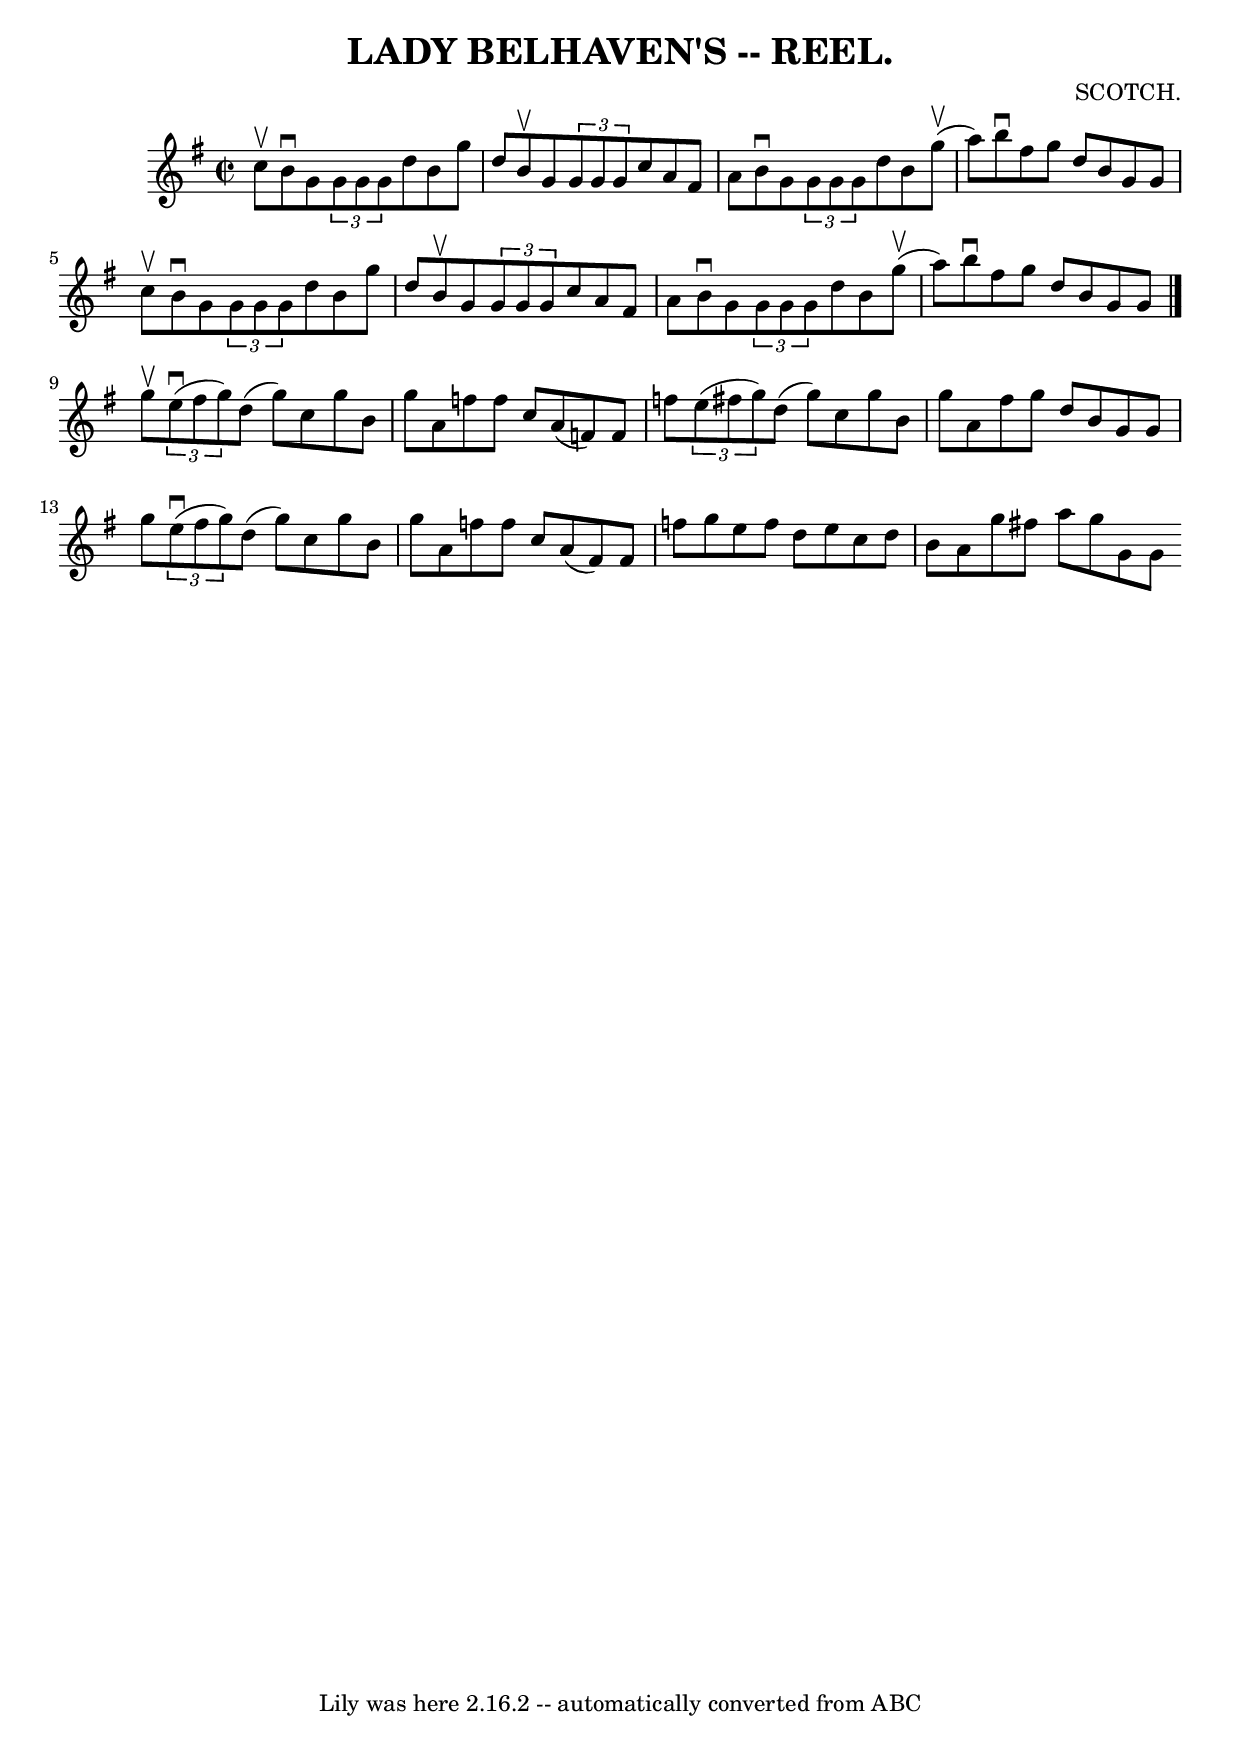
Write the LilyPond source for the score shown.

\version "2.16.2"
\include "Mammoth.ily"
\header {
  %% book = "Coles"
 composer = "SCOTCH."
 crossRefNumber = "12"
 footnotes = ""
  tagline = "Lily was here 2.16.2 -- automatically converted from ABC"
  title = "LADY BELHAVEN'S -- REEL."

}
voicedefault =  {


  \override Staff.TimeSignature #'style = #'C
  \time 2/2 
  \key g \major c''8^\upbow  |
 b'8^\downbow g'8    
  \times 2/3 { g'8 g'8 g'8   	     } d''8 b'8 g''8 d''8   |
  
 b'8^\upbow g'8    \times 2/3 { g'8 g'8 g'8  
			       } c''8 a'8 fis'8 a'8   |
 b'8^\downbow g'8    \times 2/3 { g'8 g'8 g'8  
				 } d''8 b'8 g''8 (^\upbow a''8)  |
 b''8^\downbow fis''8 g''8 d''8 b'8 g'8 g'8 c''8^\upbow  |
 b'8^\downbow   
 g'8    \times 2/3 { g'8 g'8 g'8   		    } d''8 b'8 g''8 d''8    |
 b'8^\upbow g'8    \times 2/3 { g'8 g'8 g'8  
			       } c''8 a'8 fis'8 a'8   |
 b'8^\downbow g'8    \times 2/3 { g'8    
				 g'8 g'8   				 } d''8 b'8 g''8 (^\upbow a''8)  |
 b''8^\downbow fis''8 g''8 d''8 b'8 g'8 g'8  \bar "|." g''8^\upbow |
  \times 2/3 { e''8 (^\downbow fis''8 g''8)  	     } d''8 (g''8) c''8 g''8 b'8 g''8   |
 a'8 f''8 f''8 c''8 a'8 (f'8) f'8 f''8   |
  \times 2/3 { e''8 (
	 fis''!8 g''8)  	     } d''8 (g''8) c''8 g''8 b'8 g''8    |
 a'8 fis''8 g''8 d''8 b'8 g'8 g'8 g''8  |
  
  \times 2/3 { e''8 (^\downbow fis''8 g''8) 
	     } d''8 (g''8) c''8 g''8 b'8 g''8   |
 a'8 f''8 f''8 c''8 a'8 ( fis'8) fis'8 f''8   |
 g''8 e''8 f''8 d''8 e''8 c''8 d''8 b'8   |
 a'8 g''8 fis''!8 a''8 g''8 g'8 g'8  \bar " |."   

}

\score{
  <<

    \context Staff="default"
    {
      \voicedefault 
      
    }

  >>
  \layout {
    
  }
  \midi {
  }

}
